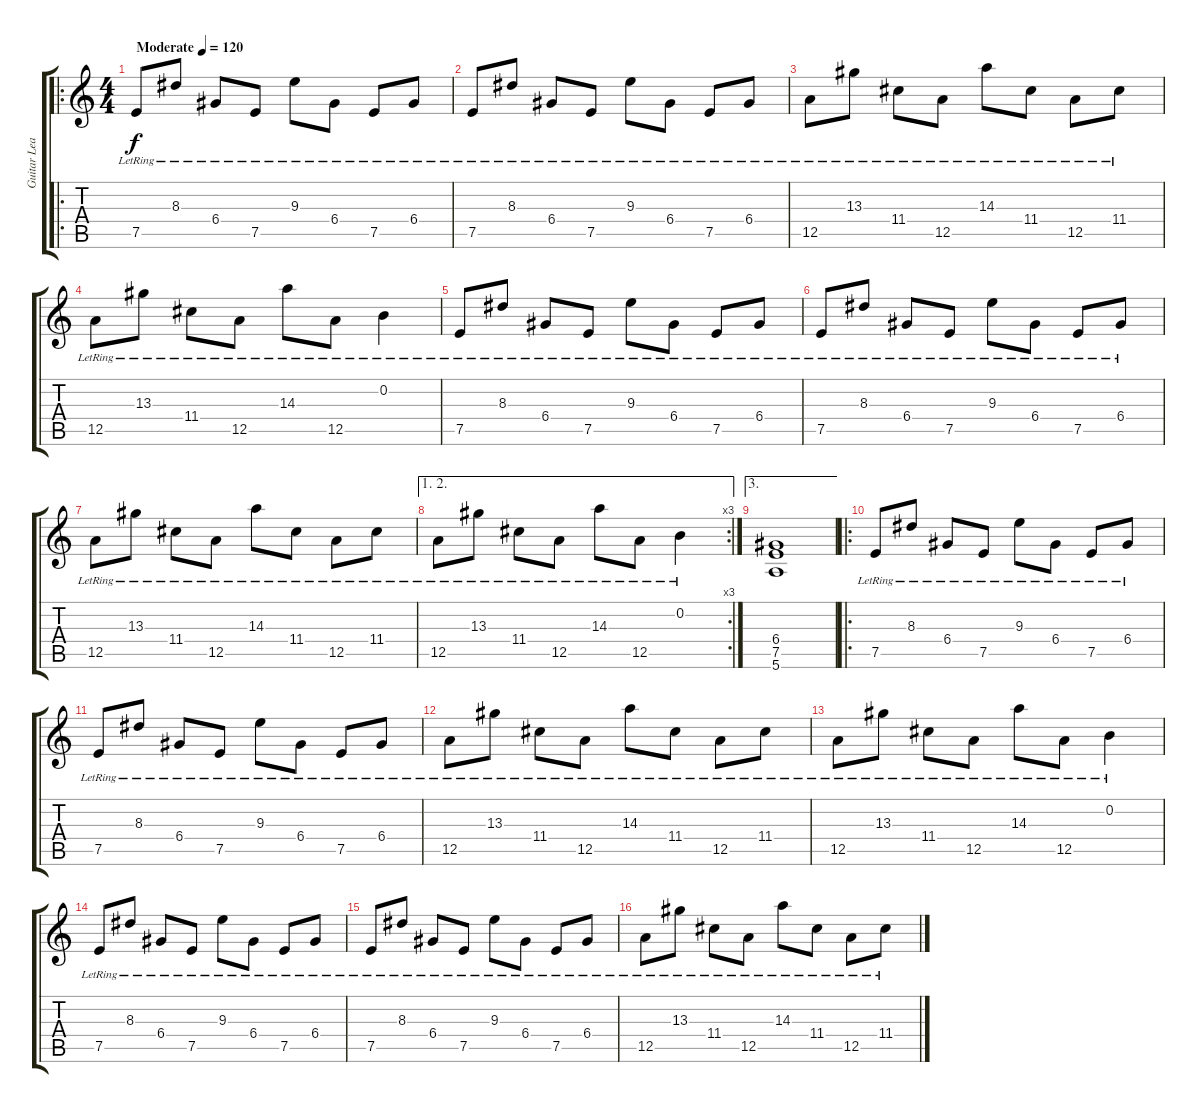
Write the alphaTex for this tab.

\track ("Guitar Lead" "Guitar Lea") {instrument acousticguitarsteel}
\staff {score tabs}
\tuning (E4 B3 G3 D3 A2 E2) {hide}
\ro
\ts (4 4)
\tempo (120 "Moderate")
\clef g2
\ks c
7.5{lr}.8{dy f instrument acousticguitarsteel} 8.3{lr}.8 6.4{lr}.8 7.5{lr}.8 9.3{lr}.8 6.4{lr}.8 7.5{lr}.8 6.4{lr}.8 |
7.5{lr}.8 8.3{lr}.8 6.4{lr}.8 7.5{lr}.8 9.3{lr}.8 6.4{lr}.8 7.5{lr}.8 6.4{lr}.8 |
12.5{lr}.8 13.3{lr}.8 11.4{lr}.8 12.5{lr}.8 14.3{lr}.8 11.4{lr}.8 12.5{lr}.8 11.4{lr}.8 |
12.5{lr}.8 13.3{lr}.8 11.4{lr}.8 12.5{lr}.8 14.3{lr}.8 12.5{lr}.8 0.2{lr}.4 |
7.5{lr}.8 8.3{lr}.8 6.4{lr}.8 7.5{lr}.8 9.3{lr}.8 6.4{lr}.8 7.5{lr}.8 6.4{lr}.8 |
7.5{lr}.8 8.3{lr}.8 6.4{lr}.8 7.5{lr}.8 9.3{lr}.8 6.4{lr}.8 7.5{lr}.8 6.4{lr}.8 |
12.5{lr}.8 13.3{lr}.8 11.4{lr}.8 12.5{lr}.8 14.3{lr}.8 11.4{lr}.8 12.5{lr}.8 11.4{lr}.8 |
\ae (1 2)
\rc 3
12.5{lr}.8 13.3{lr}.8 11.4{lr}.8 12.5{lr}.8 14.3{lr}.8 12.5{lr}.8 0.2{lr}.4 |
\ae 3
(6.4 7.5 5.6).1 |
\ro
7.5{lr}.8 8.3{lr}.8 6.4{lr}.8 7.5{lr}.8 9.3{lr}.8 6.4{lr}.8 7.5{lr}.8 6.4{lr}.8 |
7.5{lr}.8 8.3{lr}.8 6.4{lr}.8 7.5{lr}.8 9.3{lr}.8 6.4{lr}.8 7.5{lr}.8 6.4{lr}.8 |
12.5{lr}.8 13.3{lr}.8 11.4{lr}.8 12.5{lr}.8 14.3{lr}.8 11.4{lr}.8 12.5{lr}.8 11.4{lr}.8 |
12.5{lr}.8 13.3{lr}.8 11.4{lr}.8 12.5{lr}.8 14.3{lr}.8 12.5{lr}.8 0.2{lr}.4 |
7.5{lr}.8 8.3{lr}.8 6.4{lr}.8 7.5{lr}.8 9.3{lr}.8 6.4{lr}.8 7.5{lr}.8 6.4{lr}.8 |
7.5{lr}.8 8.3{lr}.8 6.4{lr}.8 7.5{lr}.8 9.3{lr}.8 6.4{lr}.8 7.5{lr}.8 6.4{lr}.8 |
12.5{lr}.8 13.3{lr}.8 11.4{lr}.8 12.5{lr}.8 14.3{lr}.8 11.4{lr}.8 12.5{lr}.8 11.4{lr}.8
